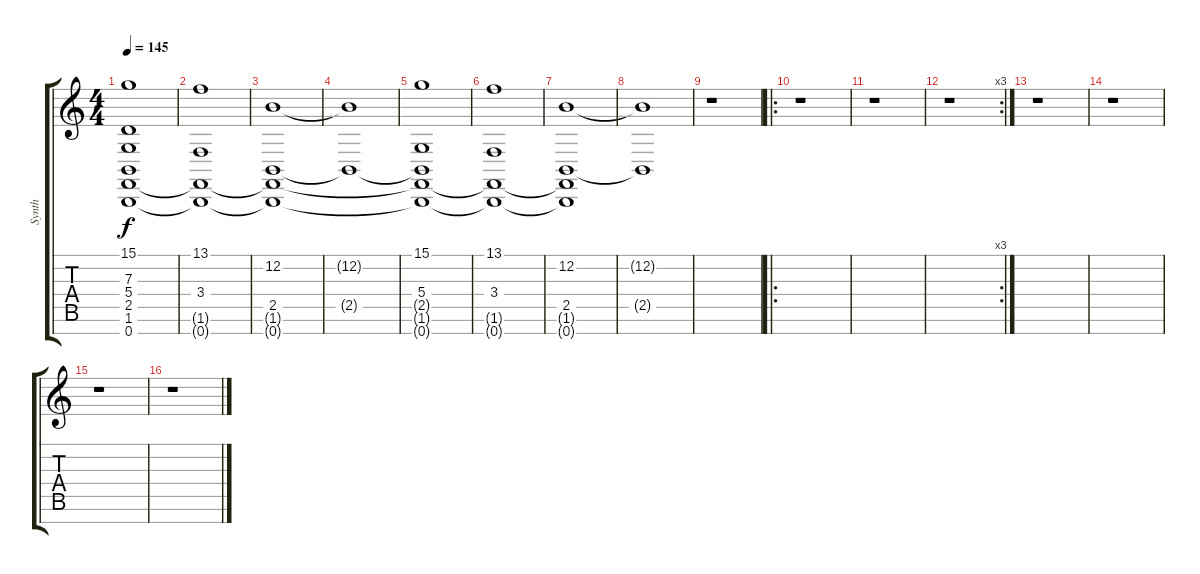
\track ("Synth" "Synth") {instrument synthstrings1}
\staff {score tabs}
\tuning (E4 B3 G3 D3 A2 E2 B1) {hide}
\ts (4 4)
\tempo 145
\clef g2
\ks c
(15.1 7.3 5.4 2.5{t} 1.6{t} 0.7{t}).1{dy f} |
(13.1 3.4 1.6{t} 0.7{t}).1 |
(12.2 2.5 1.6{t} 0.7{t}).1 |
(12.2{t} 2.5{t}).1 |
(15.1 5.4 2.5{t} 1.6{t} 0.7{t}).1 |
(13.1 3.4 1.6{t} 0.7{t}).1 |
(12.2 2.5 1.6{t} 0.7{t}).1 |
(12.2{t} 2.5{t}).1 |
r.1 |
\ro
r.1 |
r.1 |
\rc 3
r.1 |
r.1 |
r.1 |
r.1 |
r.1
